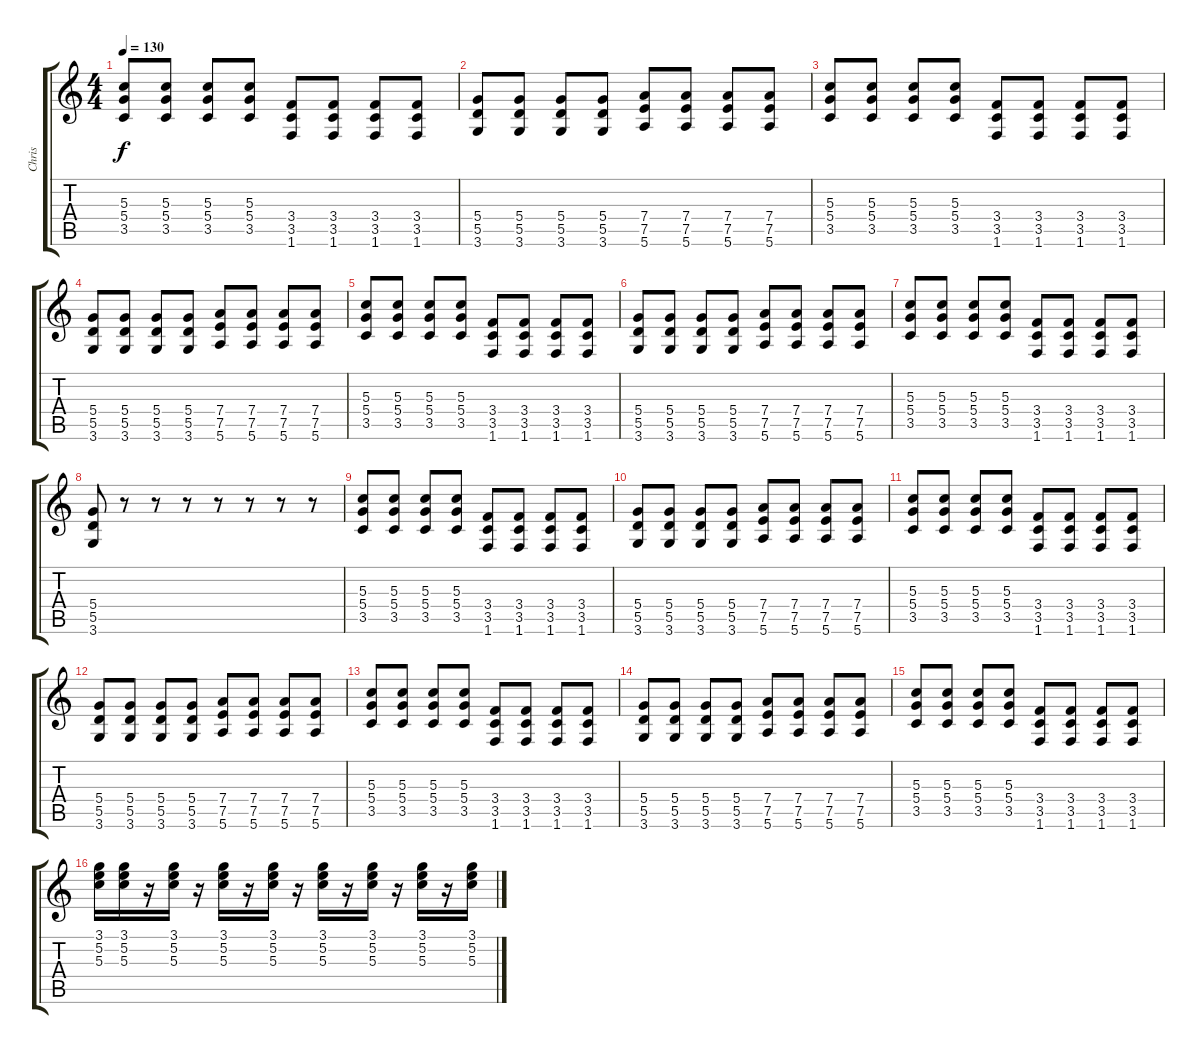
\track ("Chris" "Chris") {instrument electricguitarclean}
\staff {score tabs}
\tuning (E4 B3 G3 D3 A2 E2) {hide}
\ts (4 4)
\tempo 130
\clef g2
\ks c
(5.3 5.4 3.5).8{dy f} (5.3 5.4 3.5).8 (5.3 5.4 3.5).8 (5.3 5.4 3.5).8 (3.4 3.5 1.6).8 (3.4 3.5 1.6).8 (3.4 3.5 1.6).8 (3.4 3.5 1.6).8 |
(5.4 5.5 3.6).8 (5.4 5.5 3.6).8 (5.4 5.5 3.6).8 (5.4 5.5 3.6).8 (7.4 7.5 5.6).8 (7.4 7.5 5.6).8 (7.4 7.5 5.6).8 (7.4 7.5 5.6).8 |
(5.3 5.4 3.5).8 (5.3 5.4 3.5).8 (5.3 5.4 3.5).8 (5.3 5.4 3.5).8 (3.4 3.5 1.6).8 (3.4 3.5 1.6).8 (3.4 3.5 1.6).8 (3.4 3.5 1.6).8 |
(5.4 5.5 3.6).8 (5.4 5.5 3.6).8 (5.4 5.5 3.6).8 (5.4 5.5 3.6).8 (7.4 7.5 5.6).8 (7.4 7.5 5.6).8 (7.4 7.5 5.6).8 (7.4 7.5 5.6).8 |
(5.3 5.4 3.5).8 (5.3 5.4 3.5).8 (5.3 5.4 3.5).8 (5.3 5.4 3.5).8 (3.4 3.5 1.6).8 (3.4 3.5 1.6).8 (3.4 3.5 1.6).8 (3.4 3.5 1.6).8 |
(5.4 5.5 3.6).8 (5.4 5.5 3.6).8 (5.4 5.5 3.6).8 (5.4 5.5 3.6).8 (7.4 7.5 5.6).8 (7.4 7.5 5.6).8 (7.4 7.5 5.6).8 (7.4 7.5 5.6).8 |
(5.3 5.4 3.5).8 (5.3 5.4 3.5).8 (5.3 5.4 3.5).8 (5.3 5.4 3.5).8 (3.4 3.5 1.6).8 (3.4 3.5 1.6).8 (3.4 3.5 1.6).8 (3.4 3.5 1.6).8 |
(5.4 5.5 3.6).8 r.8 r.8 r.8 r.8 r.8 r.8 r.8 |
(5.3 5.4 3.5).8 (5.3 5.4 3.5).8 (5.3 5.4 3.5).8 (5.3 5.4 3.5).8 (3.4 3.5 1.6).8 (3.4 3.5 1.6).8 (3.4 3.5 1.6).8 (3.4 3.5 1.6).8 |
(5.4 5.5 3.6).8 (5.4 5.5 3.6).8 (5.4 5.5 3.6).8 (5.4 5.5 3.6).8 (7.4 7.5 5.6).8 (7.4 7.5 5.6).8 (7.4 7.5 5.6).8 (7.4 7.5 5.6).8 |
(5.3 5.4 3.5).8 (5.3 5.4 3.5).8 (5.3 5.4 3.5).8 (5.3 5.4 3.5).8 (3.4 3.5 1.6).8 (3.4 3.5 1.6).8 (3.4 3.5 1.6).8 (3.4 3.5 1.6).8 |
(5.4 5.5 3.6).8 (5.4 5.5 3.6).8 (5.4 5.5 3.6).8 (5.4 5.5 3.6).8 (7.4 7.5 5.6).8 (7.4 7.5 5.6).8 (7.4 7.5 5.6).8 (7.4 7.5 5.6).8 |
(5.3 5.4 3.5).8 (5.3 5.4 3.5).8 (5.3 5.4 3.5).8 (5.3 5.4 3.5).8 (3.4 3.5 1.6).8 (3.4 3.5 1.6).8 (3.4 3.5 1.6).8 (3.4 3.5 1.6).8 |
(5.4 5.5 3.6).8 (5.4 5.5 3.6).8 (5.4 5.5 3.6).8 (5.4 5.5 3.6).8 (7.4 7.5 5.6).8 (7.4 7.5 5.6).8 (7.4 7.5 5.6).8 (7.4 7.5 5.6).8 |
(5.3 5.4 3.5).8 (5.3 5.4 3.5).8 (5.3 5.4 3.5).8 (5.3 5.4 3.5).8 (3.4 3.5 1.6).8 (3.4 3.5 1.6).8 (3.4 3.5 1.6).8 (3.4 3.5 1.6).8 |
(3.1 5.2 5.3).16{instrument electricguitarclean} (3.1 5.2 5.3).16 r.16 (3.1 5.2 5.3).16 r.16 (3.1 5.2 5.3).16 r.16 (3.1 5.2 5.3).16 r.16 (3.1 5.2 5.3).16 r.16 (3.1 5.2 5.3).16 r.16 (3.1 5.2 5.3).16 r.16 (3.1 5.2 5.3).16
